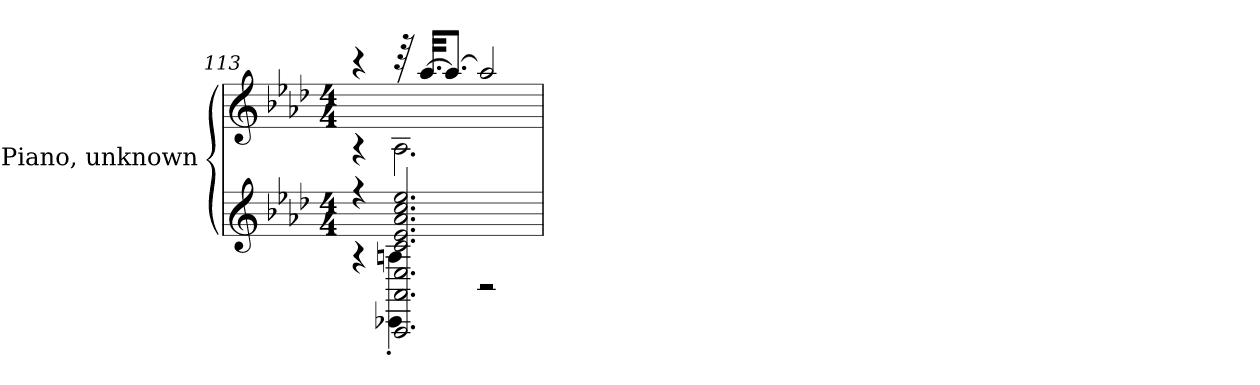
**kern	**kern
*part1	*part1
*staff2	*staff1
*I"Piano, unknown	*
*I'Pno.	*
!!LO:LB:g=z
*clefG2	*clefG2
*k[b-e-a-d-]	*k[b-e-a-d-]
*M4/4	*M4/4
=113	=113
*^	*^
4r	4r	4r	4r
2.AAA-/ 2.AA-/ 2.E-/ 2.c/ 2.e-/ 2.a-/ 2.cc/ 2.ee-/	4CC-X\' 4An\'	64r	2.A-\
.	.	[32.aa-/KKL	.
.	.	8.aa-/J_	.
.	2r	2aa-/]	.
*v	*v	*	*
*	*v	*v
=	=
*-	*-
